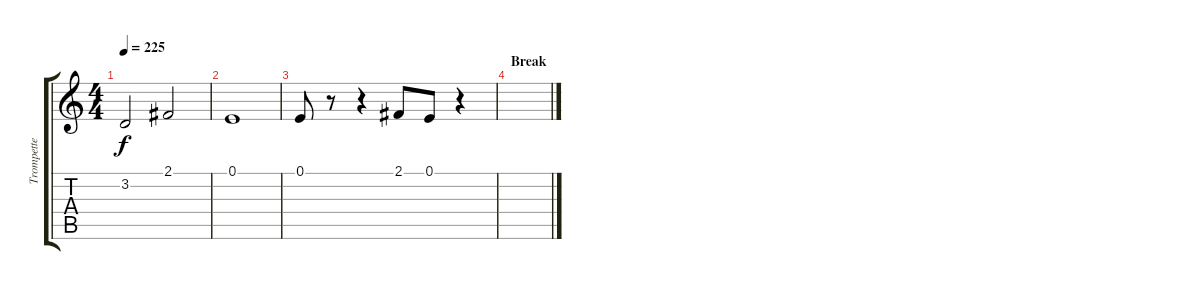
\track ("Trompette" "Trompette") {instrument trumpet}
\staff {score tabs}
\tuning (E4 B3 G3 D3 A2 E2) {hide}
\ts (4 4)
\tempo 225
\clef g2
\ks c
3.2.2{dy f} 2.1.2 |
0.1.1 |
0.1.8 r.8 r.4 2.1.8 0.1.8 r.4 |
\section ("" "Break")
